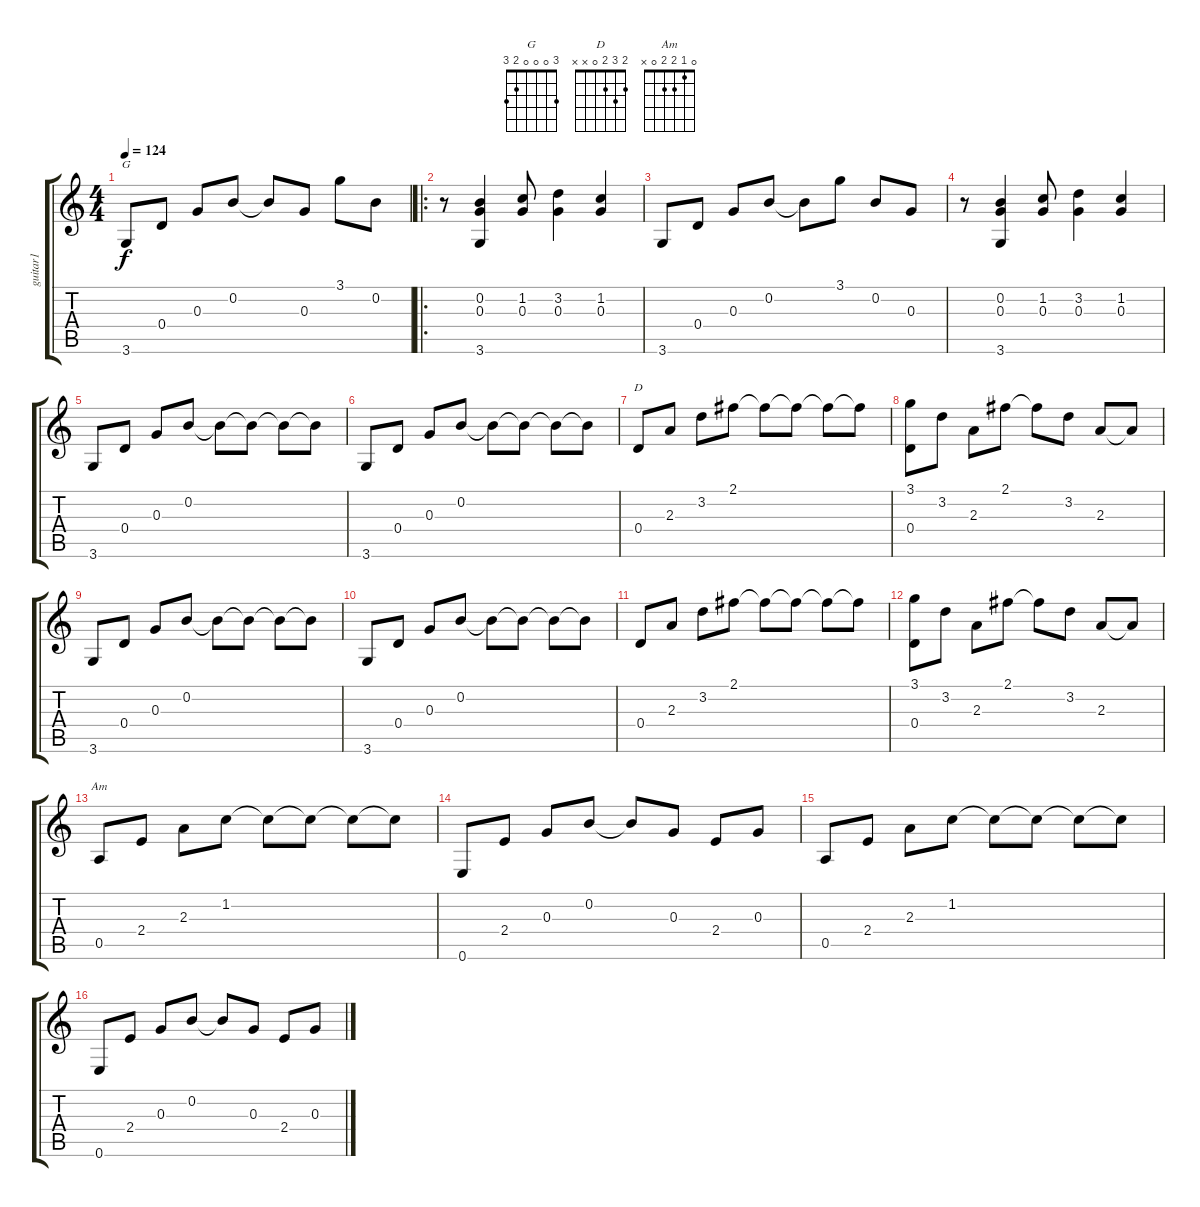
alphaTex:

\track ("guitar1" "guitar1") {instrument acousticguitarnylon}
\staff {score tabs}
\tuning (E4 B3 G3 D3 A2 E2) {hide}
\chord ("G" 3 0 0 0 2 3)
\chord ("D" 2 3 2 0 x x)
\chord ("Am" 0 1 2 2 0 x)
\ts (4 4)
\tempo 124
\clef g2
\ks c
3.6.8{ch "G" dy f instrument acousticguitarnylon} 0.4.8 0.3.8 0.2.8 0.2{t}.8 0.3.8 3.1.8 0.2.8 |
\ro
r.8 (0.2 0.3 3.6).4 (1.2 0.3).8 (3.2 0.3).4 (1.2 0.3).4 |
3.6.8 0.4.8 0.3.8 0.2.8 0.2{t}.8 3.1.8 0.2.8 0.3.8 |
r.8 (0.2 0.3 3.6).4 (1.2 0.3).8 (3.2 0.3).4 (1.2 0.3).4 |
3.6.8 0.4.8 0.3.8 0.2.8 0.2{t}.8 0.2{t}.8 0.2{t}.8 0.2{t}.8 |
3.6.8 0.4.8 0.3.8 0.2.8 0.2{t}.8 0.2{t}.8 0.2{t}.8 0.2{t}.8 |
0.4.8{ch "D"} 2.3.8 3.2.8 2.1.8 2.1{t}.8 2.1{t}.8 2.1{t}.8 2.1{t}.8 |
(3.1 0.4).8 3.2.8 2.3.8 2.1.8 2.1{t}.8 3.2.8 2.3.8 2.3{t}.8 |
3.6.8 0.4.8 0.3.8 0.2.8 0.2{t}.8 0.2{t}.8 0.2{t}.8 0.2{t}.8 |
3.6.8 0.4.8 0.3.8 0.2.8 0.2{t}.8 0.2{t}.8 0.2{t}.8 0.2{t}.8 |
0.4.8 2.3.8 3.2.8 2.1.8 2.1{t}.8 2.1{t}.8 2.1{t}.8 2.1{t}.8 |
(3.1 0.4).8 3.2.8 2.3.8 2.1.8 2.1{t}.8 3.2.8 2.3.8 2.3{t}.8 |
0.5.8{ch "Am"} 2.4.8 2.3.8 1.2.8 1.2{t}.8 1.2{t}.8 1.2{t}.8 1.2{t}.8 |
0.6.8 2.4.8 0.3.8 0.2.8 0.2{t}.8 0.3.8 2.4.8 0.3.8 |
0.5.8 2.4.8 2.3.8 1.2.8 1.2{t}.8 1.2{t}.8 1.2{t}.8 1.2{t}.8 |
0.6.8 2.4.8 0.3.8 0.2.8 0.2{t}.8 0.3.8 2.4.8 0.3.8
